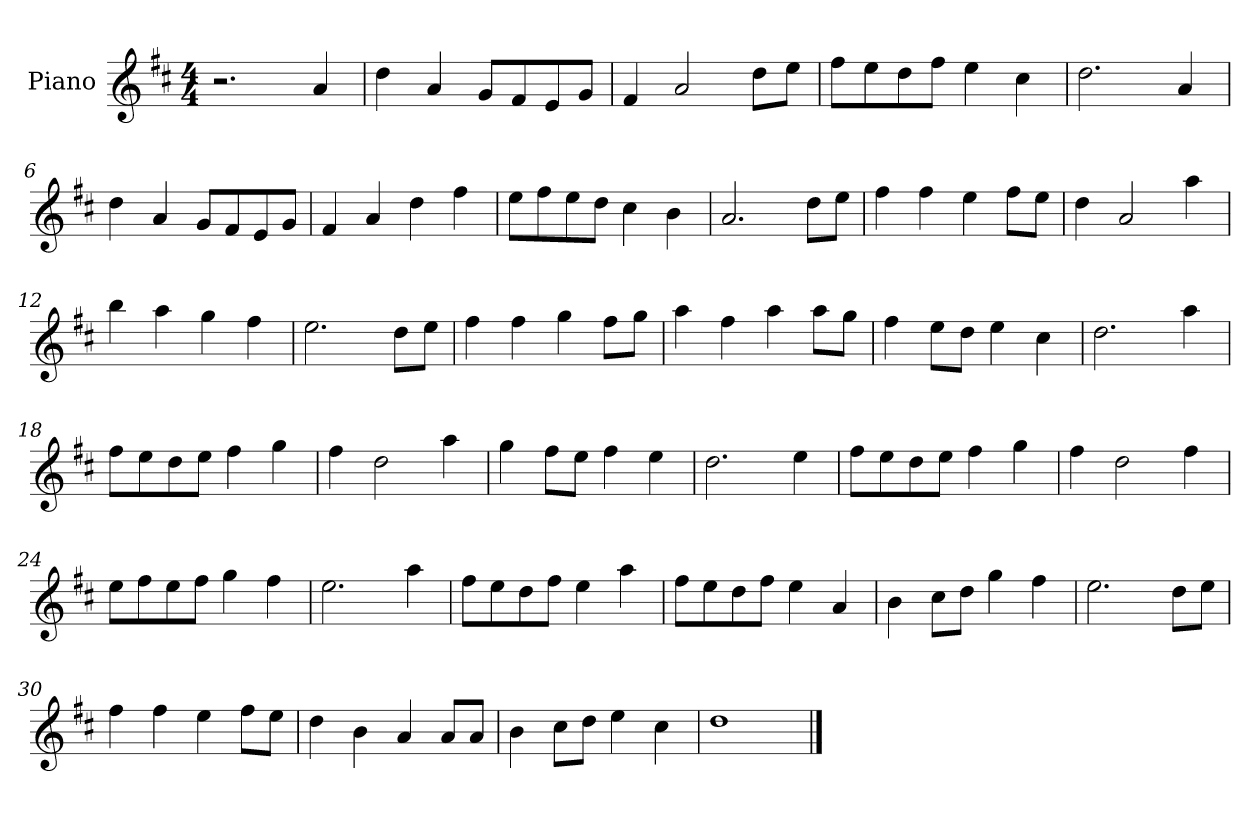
**kern
*part1
*staff1
*I"Piano
*I'Pno
*clefG2
*k[f#c#]
*M4/4
=1
2.r
4a/
=2
4dd\
4a/
8g/L
8f#/
8e/
8g/J
=3
4f#/
2a/
8dd\L
8ee\J
=4
8ff#\L
8ee\
8dd\
8ff#\J
4ee\
4cc#\
=5
2.dd\
4a/
=6
4dd\
4a/
8g/L
8f#/
8e/
8g/J
=7
4f#/
4a/
4dd\
4ff#\
=8
8ee\L
8ff#\
8ee\
8dd\J
4cc#\
4b\
=9
2.a/
8dd\L
8ee\J
=10
4ff#\
4ff#\
4ee\
8ff#\L
8ee\J
=11
4dd\
2a/
4aa\
=12
4bb\
4aa\
4gg\
4ff#\
=13
2.ee\
8dd\L
8ee\J
=14
4ff#\
4ff#\
4gg\
8ff#\L
8gg\J
=15
4aa\
4ff#\
4aa\
8aa\L
8gg\J
=16
4ff#\
8ee\L
8dd\J
4ee\
4cc#\
=17
2.dd\
4aa\
=18
8ff#\L
8ee\
8dd\
8ee\J
4ff#\
4gg\
=19
4ff#\
2dd\
4aa\
=20
4gg\
8ff#\L
8ee\J
4ff#\
4ee\
=21
2.dd\
4ee\
=22
8ff#\L
8ee\
8dd\
8ee\J
4ff#\
4gg\
=23
4ff#\
2dd\
4ff#\
=24
8ee\L
8ff#\
8ee\
8ff#\J
4gg\
4ff#\
=25
2.ee\
4aa\
=26
8ff#\L
8ee\
8dd\
8ff#\J
4ee\
4aa\
=27
8ff#\L
8ee\
8dd\
8ff#\J
4ee\
4a/
=28
4b\
8cc#\L
8dd\J
4gg\
4ff#\
=29
2.ee\
8dd\L
8ee\J
=30
4ff#\
4ff#\
4ee\
8ff#\L
8ee\J
=31
4dd\
4b\
4a/
8a/L
8a/J
=32
4b\
8cc#\L
8dd\J
4ee\
4cc#\
=33
1dd
==
*-
